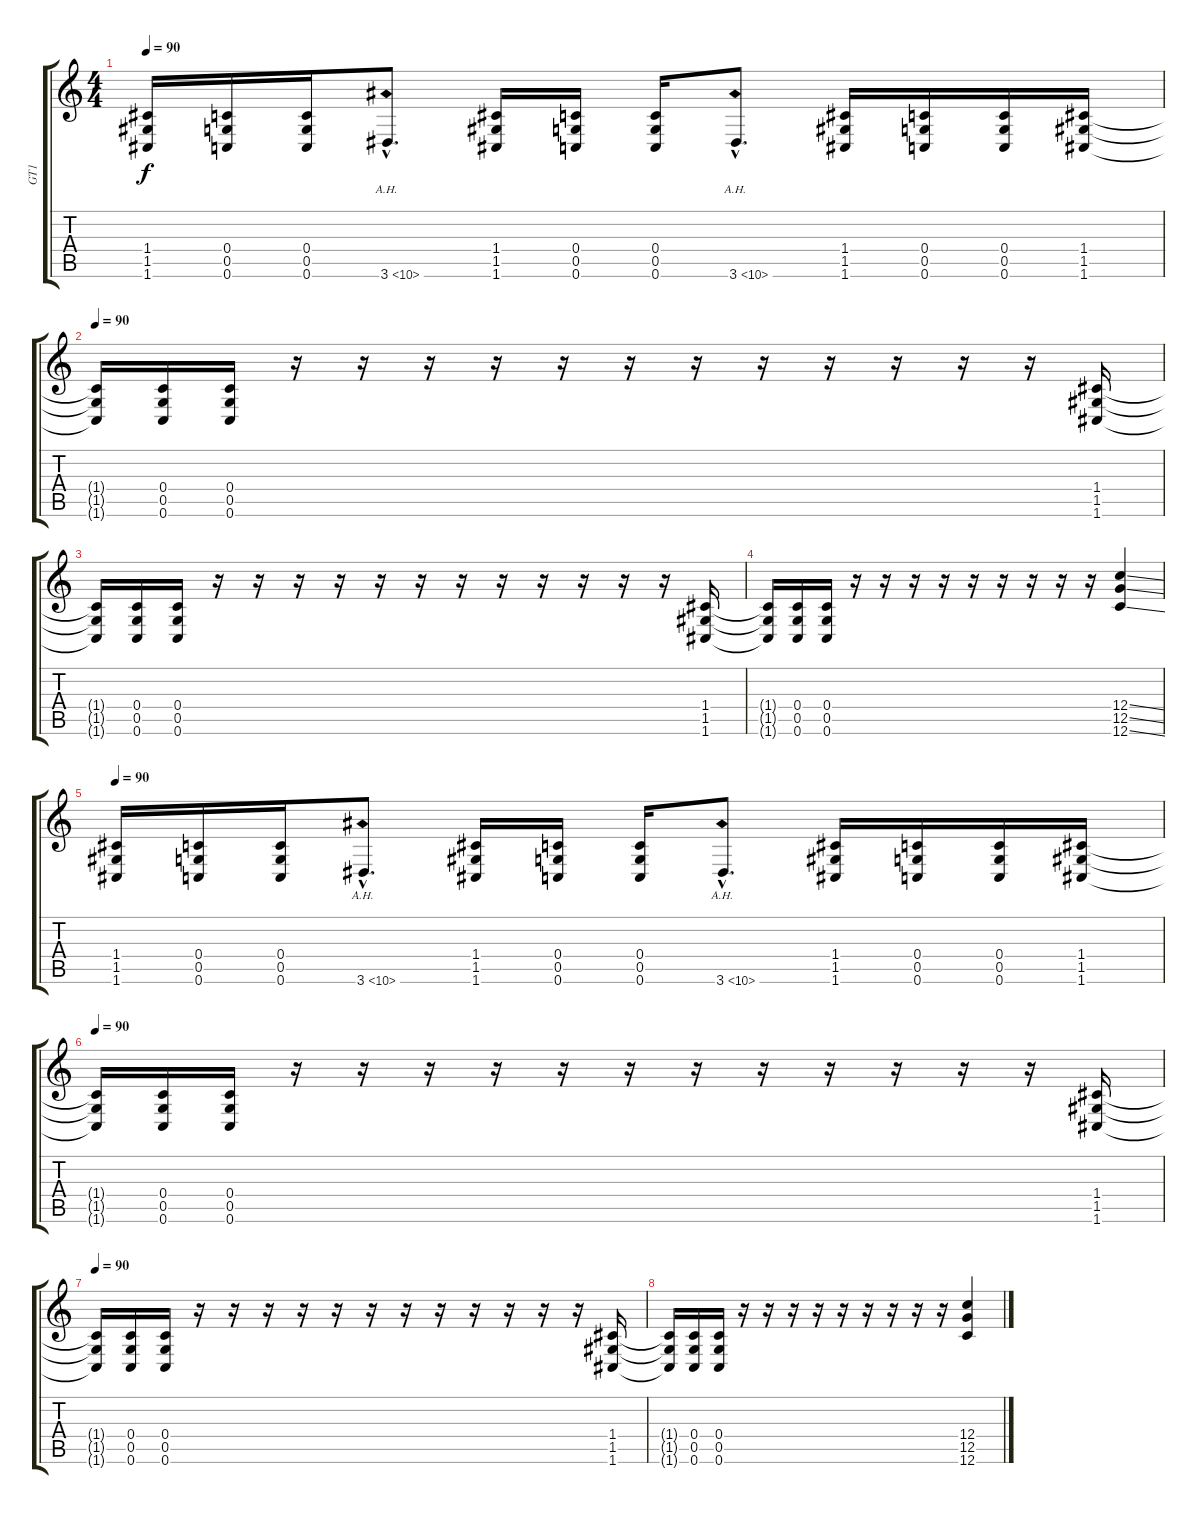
\track ("GT1" "GT1") {instrument distortionguitar}
\staff {score tabs}
\tuning (D4 A3 F3 C3 G2 C2) {hide}
\ts (4 4)
\tempo 90
\clef g2
\ks c
(1.4 1.5 1.6).16{dy f} (0.4 0.5 0.6).16 (0.4 0.5 0.6).16 3.6{ah 7 hac}.8{d} (1.4 1.5 1.6).16 (0.4 0.5 0.6).16 (0.4 0.5 0.6).16 3.6{ah 7 hac}.8{d} (1.4 1.5 1.6).16 (0.4 0.5 0.6).16 (0.4 0.5 0.6).16 (1.4 1.5 1.6).16 |
\tempo 90
(1.4{t} 1.5{t} 1.6{t}).16 (0.4 0.5 0.6).16 (0.4 0.5 0.6).16 r.16 r.16 r.16 r.16 r.16 r.16 r.16 r.16 r.16 r.16 r.16 r.16 (1.4 1.5 1.6).16 |
(1.4{t} 1.5{t} 1.6{t}).16 (0.4 0.5 0.6).16 (0.4 0.5 0.6).16 r.16 r.16 r.16 r.16 r.16 r.16 r.16 r.16 r.16 r.16 r.16 r.16 (1.4 1.5 1.6).16 |
(1.4{t} 1.5{t} 1.6{t}).16 (0.4 0.5 0.6).16 (0.4 0.5 0.6).16 r.16 r.16 r.16 r.16 r.16 r.16 r.16 r.16 r.16 (12.4{ss} 12.5{ss} 12.6{ss}).4 |
\tempo 90
(1.4 1.5 1.6).16 (0.4 0.5 0.6).16 (0.4 0.5 0.6).16 3.6{ah 7 hac}.8{d} (1.4 1.5 1.6).16 (0.4 0.5 0.6).16 (0.4 0.5 0.6).16 3.6{ah 7 hac}.8{d} (1.4 1.5 1.6).16 (0.4 0.5 0.6).16 (0.4 0.5 0.6).16 (1.4 1.5 1.6).16 |
\tempo 90
(1.4{t} 1.5{t} 1.6{t}).16 (0.4 0.5 0.6).16 (0.4 0.5 0.6).16 r.16 r.16 r.16 r.16 r.16 r.16 r.16 r.16 r.16 r.16 r.16 r.16 (1.4 1.5 1.6).16 |
\tempo 90
(1.4{t} 1.5{t} 1.6{t}).16 (0.4 0.5 0.6).16 (0.4 0.5 0.6).16 r.16 r.16 r.16 r.16 r.16 r.16 r.16 r.16 r.16 r.16 r.16 r.16 (1.4 1.5 1.6).16 |
(1.4{t} 1.5{t} 1.6{t}).16 (0.4 0.5 0.6).16 (0.4 0.5 0.6).16 r.16 r.16 r.16 r.16 r.16 r.16 r.16 r.16 r.16 (12.4{ss} 12.5{ss} 12.6{ss}).4
